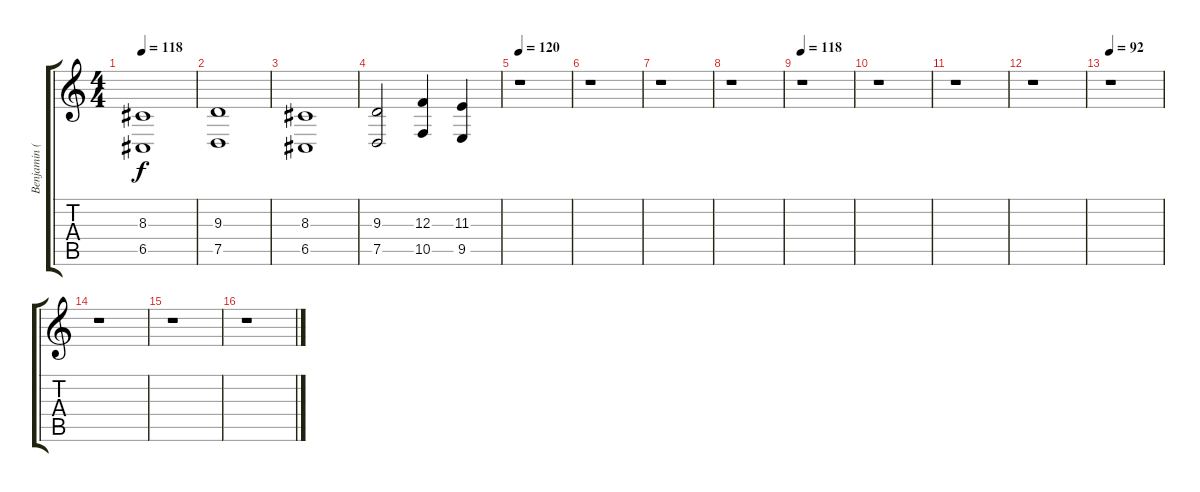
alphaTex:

\track ("Benjamin (KeybChoir)" "Benjamin (") {instrument pad4choir}
\staff {score tabs}
\tuning (D4 A3 F3 C3 G2 D2) {hide}
\ts (4 4)
\tempo 118
\clef g2
\ks c
(8.3 6.5).1{dy f} |
(9.3 7.5).1 |
(8.3 6.5).1 |
(9.3 7.5).2 (12.3 10.5).4 (11.3 9.5).4 |
\tempo 120
r.1 |
r.1 |
r.1 |
r.1 |
\tempo 118
r.1 |
r.1 |
r.1 |
r.1 |
\tempo 92
r.1 |
r.1 |
r.1 |
r.1
